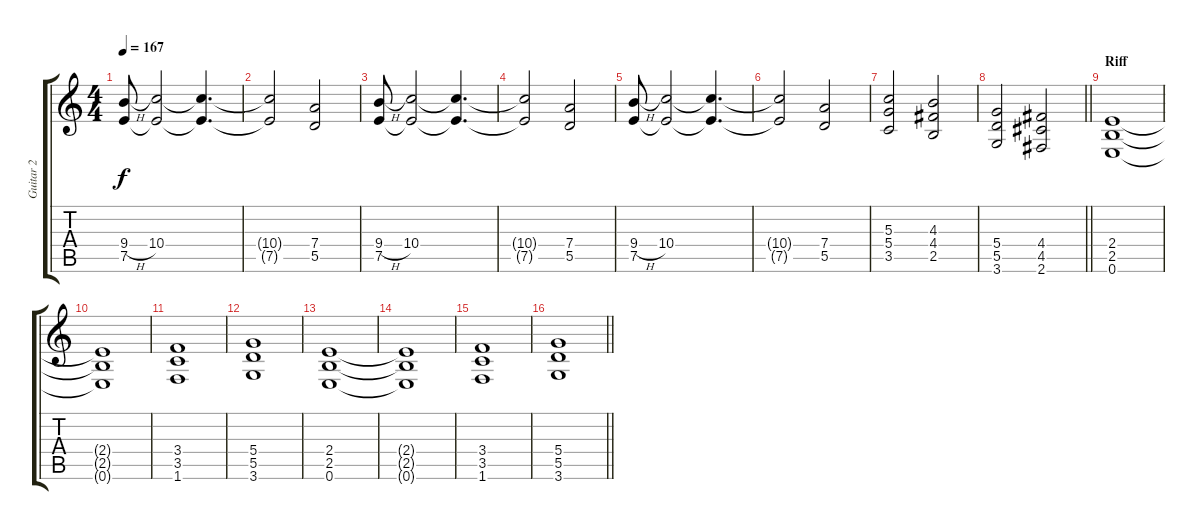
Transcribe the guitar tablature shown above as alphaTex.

\track ("Guitar 2" "Guitar 2") {instrument distortionguitar}
\staff {score tabs}
\tuning (E4 B3 G3 D3 A2 E2) {hide}
\ts (4 4)
\tempo 167
\clef g2
\ks c
(9.4{h} 7.5).8{dy f} (10.4 7.5{t}).2 (10.4{t} 7.5{t}).4{d} |
(10.4{t} 7.5{t}).2 (7.4 5.5).2 |
(9.4{h} 7.5).8 (10.4 7.5{t}).2 (10.4{t} 7.5{t}).4{d} |
(10.4{t} 7.5{t}).2 (7.4 5.5).2 |
(9.4{h} 7.5).8 (10.4 7.5{t}).2 (10.4{t} 7.5{t}).4{d} |
(10.4{t} 7.5{t}).2 (7.4 5.5).2 |
(5.3 5.4 3.5).2 (4.3 4.4 2.5).2 |
\barLineRight lightlight
(5.4 5.5 3.6).2 (4.4 4.5 2.6).2 |
\section ("" "Riff")
(2.4 2.5 0.6).1 |
(2.4{t} 2.5{t} 0.6{t}).1 |
(3.4 3.5 1.6).1 |
(5.4 5.5 3.6).1 |
(2.4 2.5 0.6).1 |
(2.4{t} 2.5{t} 0.6{t}).1 |
(3.4 3.5 1.6).1 |
\barLineRight lightlight
(5.4 5.5 3.6).1
